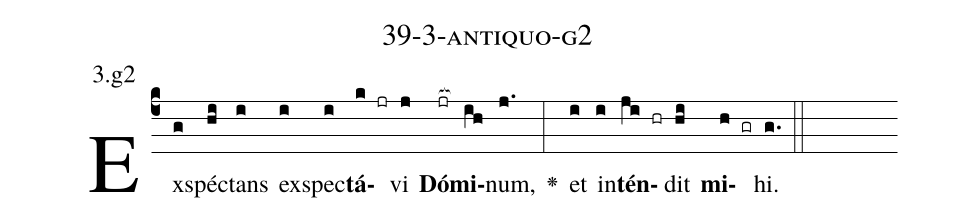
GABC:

name: 39-3-antiquo-g2;
annotation: 3.g2;
%%
(c4)Ex(g)spéc(hi)tans(i) ex(i)spec(i)<b>tá</b>(k jr)vi(j) <b>Dó</b>(jr[ocb:1{])<b>mi</b>(ih[ocb:0}])num,(j.) <v>\greheightstar</v>(:) et(i) in(i)<b>tén</b>(ji hr)dit(hi) <b>mi</b>(h gr)hi.(g.) (::)


%E(i) u(i) o(ji) u(hi) a(h) e.(g.) (::)
